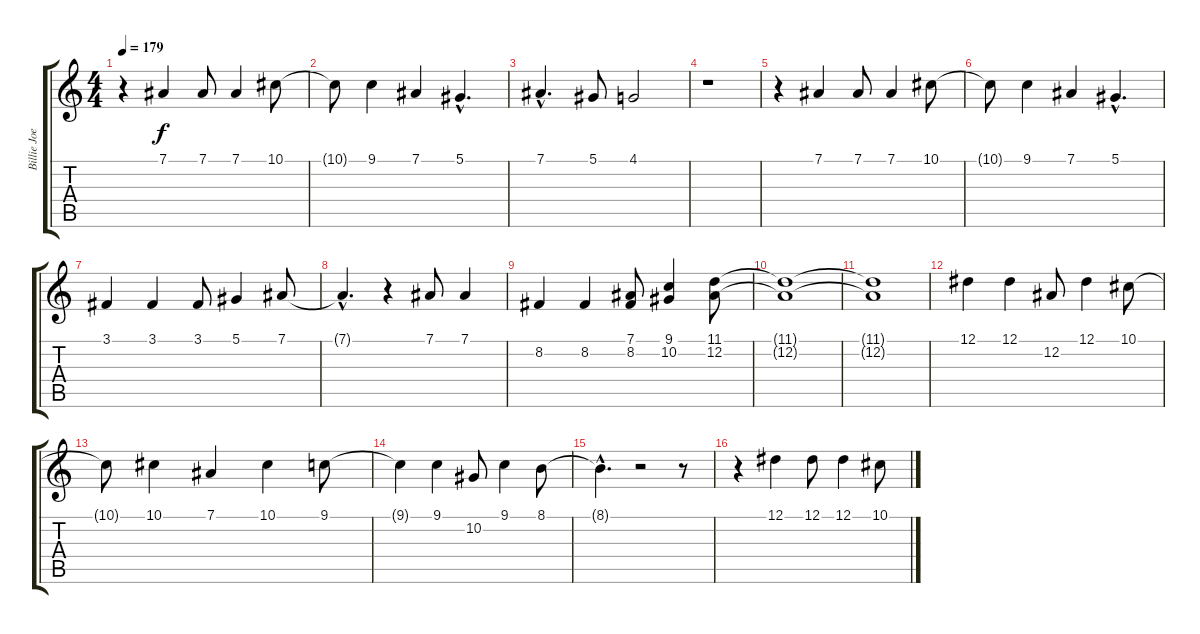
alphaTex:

\track ("Billie Joe (Vocals)" "Billie Joe") {instrument drawbarorgan}
\staff {score tabs}
\tuning (Eb4 Bb3 Gb3 Db3 Ab2 Eb2) {hide}
\ts (4 4)
\tempo 179
\clef g2
\ks c
r.4{dy f} 7.1.4 7.1.8 7.1.4 10.1.8 |
10.1{t}.8 9.1.4 7.1.4 5.1{hac}.4{d} |
7.1{hac}.4{d} 5.1.8 4.1.2 |
r.1 |
r.4 7.1.4 7.1.8 7.1.4 10.1.8 |
10.1{t}.8 9.1.4 7.1.4 5.1{hac}.4{d} |
3.1.4 3.1.4 3.1.8 5.1.4 7.1.8 |
7.1{hac t}.4{d} r.4 7.1.8 7.1.4 |
8.2.4 8.2.4 (7.1 8.2).8 (9.1 10.2).4 (11.1 12.2).8 |
(11.1{t} 12.2{t}).1 |
(11.1{t} 12.2{t}).1 |
12.1.4 12.1.4 12.2.8 12.1.4 10.1.8 |
10.1{t}.8 10.1.4 7.1.4 10.1.4 9.1.8 |
9.1{t}.4 9.1.4 10.2.8 9.1.4 8.1.8 |
8.1{hac t}.4{d} r.2 r.8 |
r.4 12.1.4 12.1.8 12.1.4 10.1.8
